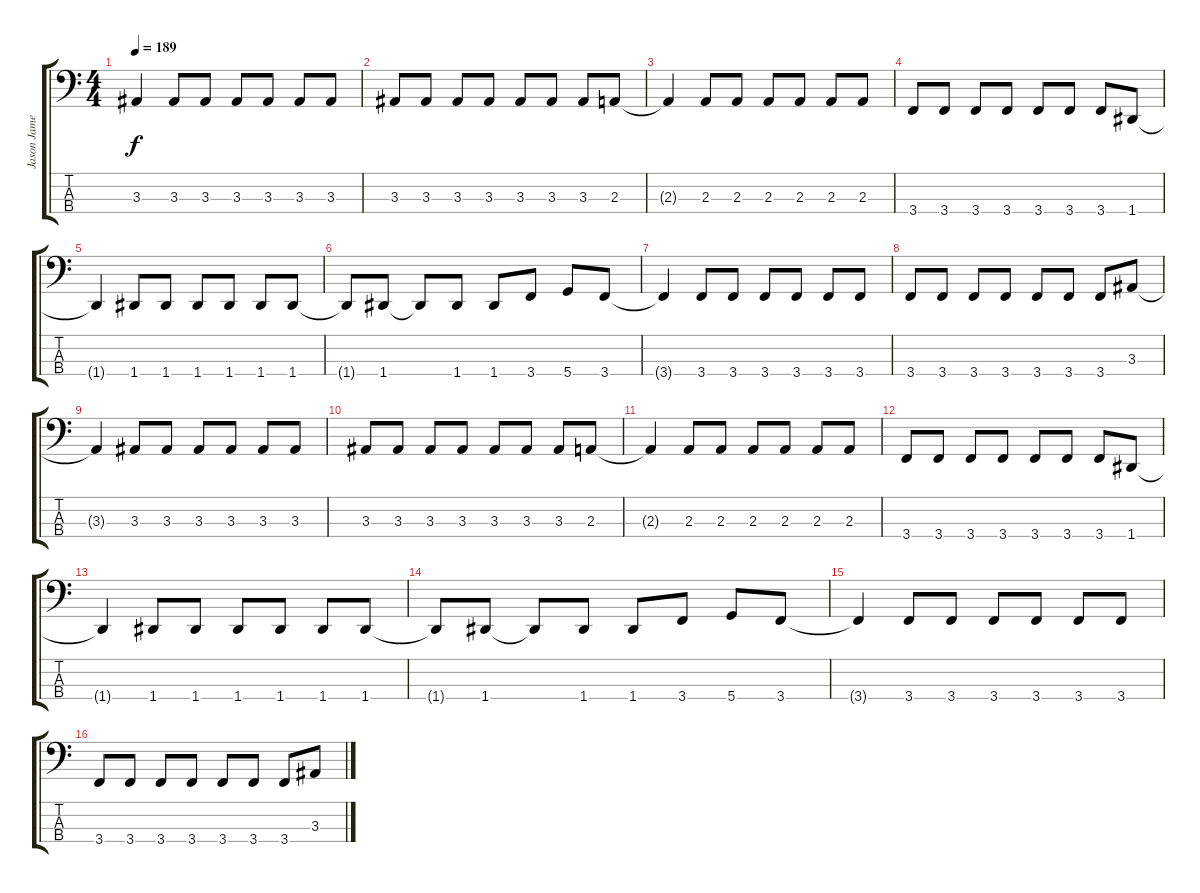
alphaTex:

\track ("Jason James" "Jason Jame") {instrument electricbasspick}
\staff {score tabs}
\tuning (F2 C2 G1 D1) {hide}
\ts (4 4)
\tempo 189
\clef f4
\ks c
3.3{t}.4{dy f} 3.3.8 3.3.8 3.3.8 3.3.8 3.3.8 3.3.8 |
3.3.8 3.3.8 3.3.8 3.3.8 3.3.8 3.3.8 3.3.8 2.3.8 |
2.3{t}.4 2.3.8 2.3.8 2.3.8 2.3.8 2.3.8 2.3.8 |
3.4.8 3.4.8 3.4.8 3.4.8 3.4.8 3.4.8 3.4.8 1.4.8 |
1.4{t}.4 1.4.8 1.4.8 1.4.8 1.4.8 1.4.8 1.4.8 |
1.4{t}.8 1.4.8 1.4{t}.8 1.4.8 1.4.8 3.4.8 5.4.8 3.4.8 |
3.4{t}.4 3.4.8 3.4.8 3.4.8 3.4.8 3.4.8 3.4.8 |
3.4.8 3.4.8 3.4.8 3.4.8 3.4.8 3.4.8 3.4.8 3.3.8 |
3.3{t}.4 3.3.8 3.3.8 3.3.8 3.3.8 3.3.8 3.3.8 |
3.3.8 3.3.8 3.3.8 3.3.8 3.3.8 3.3.8 3.3.8 2.3.8 |
2.3{t}.4 2.3.8 2.3.8 2.3.8 2.3.8 2.3.8 2.3.8 |
3.4.8 3.4.8 3.4.8 3.4.8 3.4.8 3.4.8 3.4.8 1.4.8 |
1.4{t}.4 1.4.8 1.4.8 1.4.8 1.4.8 1.4.8 1.4.8 |
1.4{t}.8 1.4.8 1.4{t}.8 1.4.8 1.4.8 3.4.8 5.4.8 3.4.8 |
3.4{t}.4 3.4.8 3.4.8 3.4.8 3.4.8 3.4.8 3.4.8 |
3.4.8 3.4.8 3.4.8 3.4.8 3.4.8 3.4.8 3.4.8 3.3.8
